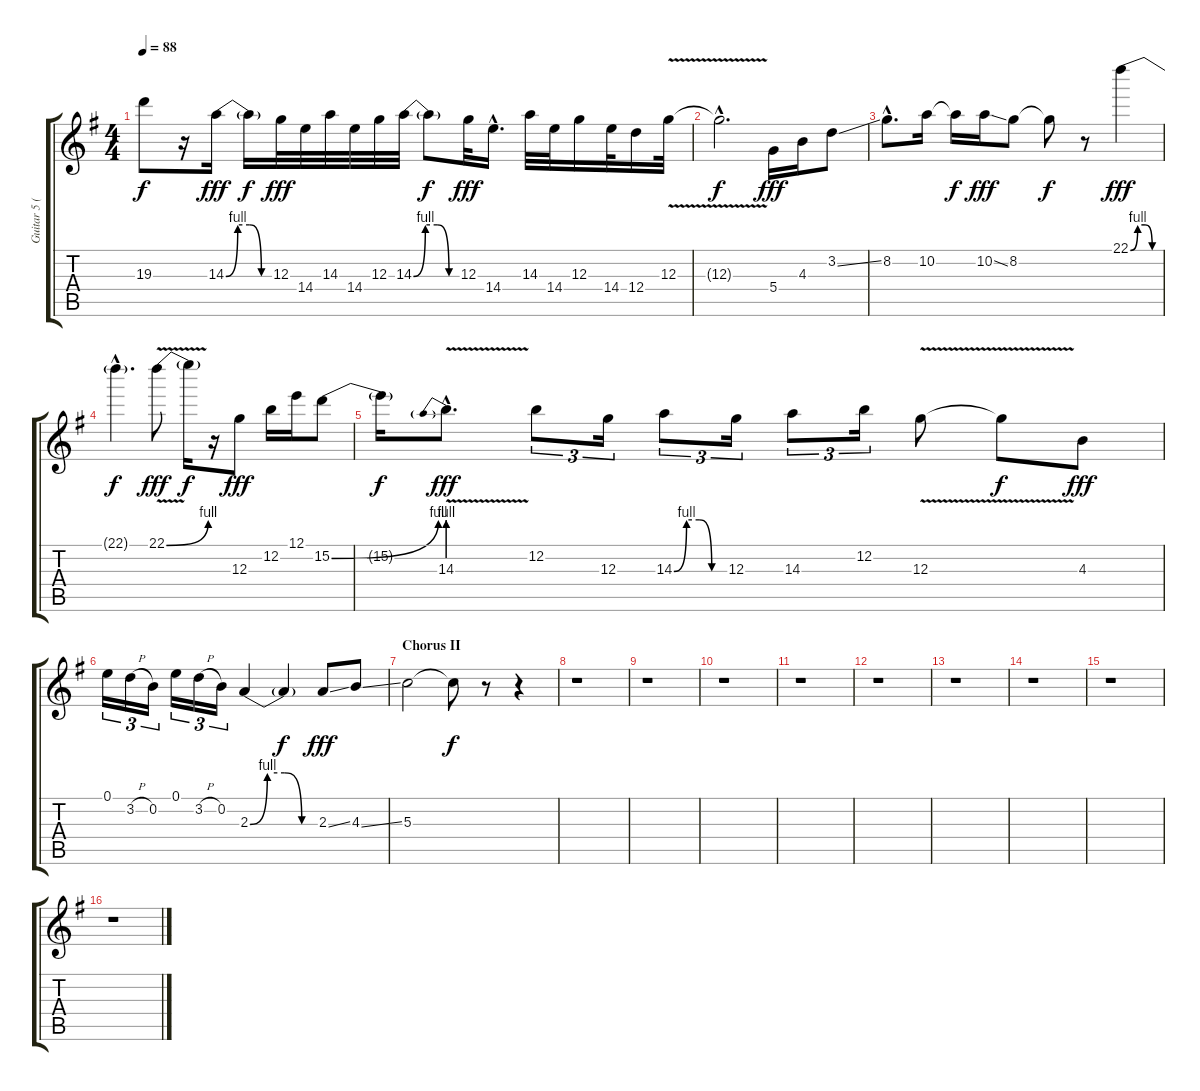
\track ("Guitar 5 (Lead)" "Guitar 5 (") {instrument distortionguitar}
\staff {score tabs}
\tuning (E4 B3 G3 D3 A2 E2) {hide}
\ts (4 4)
\tempo 88
\clef g2
\ks g
19.3{t}.8{dy f} r.16 14.3{be (custom 0 0 15 4 30 4 45 0 60 0)}.16{dy fff} 14.3{t}.16{dy f} 12.3.32{dy fff} 14.4.32 14.3.32 14.4.32 12.3.32 14.3{be (custom 0 0 15 4 30 4 45 0 60 0)}.32 14.3{t}.8{dy f} 12.3.32{dy fff} 14.4{hac}.16{d} 14.3.32 14.4.32 12.3.16 14.4.32 12.4.16 12.3{v}.32 |
12.3{hac t}.2{d dy f} 5.4.16{dy fff} 4.3.16 3.2{ss}.8 |
8.2{hac}.8{d} 10.2.16 10.2{t}.16{dy f} 10.2{ss}.16{dy fff} 8.2.8 8.2{t}.8{dy f} r.8 22.1{be (custom 0 0 15 4 30 4 45 0 60 0)}.4{dy fff} |
22.1{hac t}.4{d dy f} 22.1{be (bend 0 0 60 4) v}.8{dy fff} 22.1{t}.16{dy f} r.16 12.3.8{dy fff} 12.2.16 12.1.16 15.2{be (bend 0 0 60 4)}.8 |
15.2{t}.16{dy f} 14.3{be (prebend 0 4 60 4) v hac}.8{d dy fff} 12.2.8{tu (3 2)} 12.3.16{tu (3 2)} 14.3{be (custom 0 0 15 4 30 4 45 0 60 0)}.8{tu (3 2)} 12.3.16{tu (3 2)} 14.3.8{tu (3 2)} 12.2.16{tu (3 2)} 12.3{v}.8 12.3{t}.8{dy f} 4.3.8{dy fff} |
0.1.16{tu (3 2)} 3.2{h}.16{tu (3 2)} 0.2.16{tu (3 2)} 0.1.16{tu (3 2)} 3.2{h}.16{tu (3 2)} 0.2.16{tu (3 2)} 2.3{be (custom 0 0 15 4 30 4 45 0 60 0)}.4 2.3{t}.4{dy f} 2.3{ss}.8{dy fff} 4.3{ss}.8 |
\section ("" "Chorus II")
5.3.2 5.3{t}.8{dy f} r.8 r.4 |
r.1 |
r.1 |
r.1 |
r.1 |
r.1 |
r.1 |
r.1 |
r.1 |
r.1
